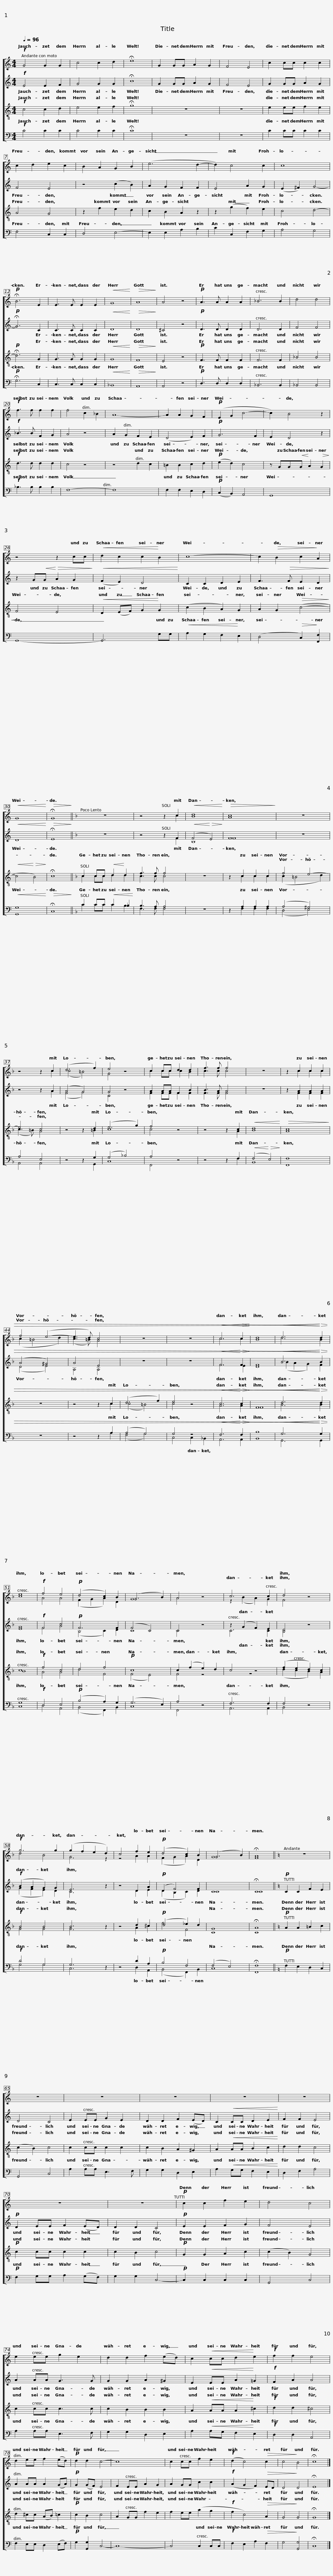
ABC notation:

X:1
%%score [ ( 1 2 ) ( 3 4 ) ( 5 6 ) ( 7 8 ) ]
L:1/8
Q:1/4=96
M:4/4
I:linebreak $
K:C
V:1 treble
V:2 treble
V:3 treble
V:4 treble
V:5 treble-8
V:6 treble-8
V:7 bass
V:8 bass
V:1
!f! G4 G2 G2 | c4 c2 d2 | !fermata!e8 | G2 GG A2 G2 | F4 E4 |$ %5
 c2 cc c2 c2 | c2 d2 e2 c2 | B2 A2 G2 B2 | (e6 d2- |$ d2) c4 c2 |$ %10
 c8 |!p! !fermata!B6 E2 | E3 E E2 E2 |!<(! G8!<)! |!>(! A8!>)! | %15
 A4 z4 |!p! A3 A A2 A2 | _B6 B2 |$ d4 d4 |!f! f3 f f2 f2 | %20
 f4 c2 _B2 | A8- | A2 A2 G2 F2 |!p! (E2 G2 c4- |$ c2) B4 z2 | %25
 z4 z2 cc |!<(! d2 c2 c2!<)! B2 | c8- |$ c2!>(! B2 c2!>)! A2 |!<(! G8!<)! | %30
!>(! !fermata!G8!>)! ||[K:F] z8 | z4 z2 c2 |!<(! d8!<)! |!>(! c8!>)! |$ %35
 z8 | z4 z2 c2 | (d6 f2) | e4 z4 | c2 cc d2 d2 | %40
 f3 f f4 | z8 |$ z2 c2 c2 c2 | f4 (e4- | e3 d) c4 | %45
 z8 | z8 |!<(! c6!>(! c2!<)!!>)! | d8 |$!<(! d6!<)!!>)!!>(! d2 | %50
 e8 |!f! f4 e4 |!p! (d4 c2) B2 | (G6 B2) | A4 z4 | %55
 c6 c2 |$ d4 z4 |!f! g6 g2 | (g2 f2 e2 d2) | c4 f2 e2 | %60
!p! (d4 c2) B2 | (G6 B2) | !fermata!A8 ||$[K:C] z8 | z8 | %65
 z8 | z8 | z8 |$ z8 | z8 | %70
 z8 |!p! c2 c2 f2 e2 | d4 c4 |$ e2 ee g2 e2 | d2 d2 f2 (ed) | %75
 c2!<(! cc d2!<)! e2 |!f! f2 f2 e4 |$ d2 ee f2 (ed) |$!p! d2 d2 c4- | c8 | %80
 c2 cc f2 e2 |!f! (d2 c4)!>(! c2 | c4!>)! B4 |$ !fermata!c8 |] %84
V:2
 x8 | x8 | x8 | x8 | x8 |$ %5
 x8 | x8 | x8 | x8 |$ x8 |$ %10
 x8 | x8 | x8 | x8 | x8 | %15
 x8 | x8 | x8 |$ x8 | x8 | %20
 x8 | x8 | x8 | x8 |$ x8 | %25
 x8 | x8 | x8 |$ x8 | x8 | %30
 x8 ||[K:F] x8 | x6 c2 | B8 | A8 |$ %35
 x8 | x6 c2 | (c4 =B4) | G4 x4 | c2 cc c2 B2 | %40
 c3 c c4 | x8 |$ x2 c2 c2 c2 | (c2 =B4 d2) | (c3 =B) A4 | %45
 x8 | x8 | c6 c2 | B8 |$ d6 B2 | %50
 c8 | A4 A4 | (F2 G2 A2) D2 | G8 | A4 x4 | %55
 z2 (B2 A2) G2 |$ F4 x4 | d4 B4 | G6 z2 | z4 A2 A2 | %60
 (F2 G2 A2) D2 | G8 | F8 ||$[K:C] x8 | x8 | %65
 x8 | x8 | x8 |$ x8 | x8 | %70
 x8 | x8 | x8 |$ x8 | x8 | %75
 x8 | x8 |$ x8 |$ x8 | x8 | %80
 x8 | x8 | x8 |$ x8 |] %84
V:3
!f! E4 E2 F2 | G4 G2 G2 | !fermata!c8 | G2 GG A2 G2 | F4 E4 |$ %5
 G2 GG A2 G2 | F4 E4 | z4 (c2 B2) | A2 G2 F2 F2 |$ E4 A2 G2 |$ %10
 (E2 ^F2) G4- |!p! !fermata!G6 C2 | C3 C C2 C2 |!<(! D8!<)! |!>(! D8!>)! | %15
 ^C4 z4 |!p! D3 D D2 D2 | D6 D2 |$ F4 F4 |!f! _B3 B F2 G2 | %20
 A4 z4 | A2 G2 F2 E2 | (D4 E2) F2 |!p! G6 F2 |$ E2 D4 z2 | %25
 z2 G!<(!G!<)!!>(! A2 G2!>)! |!<(! (F2 E2) D4!<)! | C2 C2 D2 E2 |$ F3!>(! F E2 D2!>)! |!<(! D8!<)! | %30
!>(! !fermata!E8!>)! ||[K:F] z8 | z4 z2 F2 |!<(! (F4!<)!!>(! E4)!>)! | F8 |$ %35
 z8 | z4 z2 A2 | (A4 G4) | G4 z4 | A2 AA F2 B2 | %40
 B3 A A4 | z8 |$ z2 A2 A2 A2 | (A4 ^G4) | A4 E4 | %45
 z8 | z8 |!<(! F6!<)!!>(! F2!>)! | F8 |$!<(! B6!<)!!>)!!>(! B2 | %50
 G8 |!f! F4 c4 |!p! F6 F2 | (F4 C4) | C4 z4 | %55
 z2 (G2 F2) E2 |$ D4 z4 |!f! (B2 A2 G2) G2 | E6 z2 | z4 D2 A2 | %60
!p! (D2 F4) F2 | C8 | !fermata!C8 ||$[K:C]!p! C2 C2 F2 E2 | D4 C4 | %65
 E2 EE G2 E2 | D2 D2 F2 (ED) | C2!<(! CC D2 E2!<)! |$ F2 F2 E4 |!p! D2 EE F2 (ED) | %70
 D2 D2 C4 |!p! E2 E2 F2 G2 | F4 E4 |$ A2 AA G3 G | G2 G2 A2 ^G2 | %75
 E2!<(! EE A2!<)! =G2 |!f! F2 A2 A4 |$ A2 AA A2 (GA) |$!p! G2 (GF) E4 | F2 EE A2 G2 | %80
 A2 GG c2 c2 |!f! (A2 G2 F2)!>(! ED | D4!>)! D4 |$ !fermata!E8 |] %84
V:4
 x8 | x8 | x8 | x8 | x8 |$ %5
 x8 | x8 | x8 | x8 |$ x8 |$ %10
 x8 | x8 | x8 | x8 | x8 | %15
 x8 | x8 | x8 |$ x8 | x8 | %20
 x8 | x8 | x8 | x8 |$ x8 | %25
 x8 | x8 | x8 |$ x8 | x8 | %30
 x8 ||[K:F] x8 | x6 F2 | B,8 | F8 |$ %35
 x8 | x6 A2 | (F4 G4) | C4 x4 | F2 FF F2 F2 | %40
 F3 F F4 | x8 |$ x2 F2 F2 F2 | (D4 E4) | A,4 A,4 | %45
 x8 | x8 | F6 E2 | D8 |$ (B2 A2 G2) F2 | %50
 E8 | F4 A4 | (B,4 C2) D2 | C8 | C4 x4 | %55
 C6 C2 |$ B,4 x4 | (G2 F2 E2) D2 | C6 x2 | x4 D2 E2 | %60
 (D2 B,2 C2) D2 | C8 | C8 ||$[K:C] x8 | x8 | %65
 x8 | x8 | x8 |$ x8 | x8 | %70
 x8 | x8 | x8 |$ x8 | x8 | %75
 x8 | x8 |$ x8 |$ x8 | x8 | %80
 x8 | x8 | x8 |$ x8 |] %84
V:5
!f! c4 c2 d2 | e4 e2 f2 | !fermata!g8 | z8 | z8 |$ %5
 e2 ee f2 e2 | A4 G4 | z2 f2 e2 d2 | c2 B2 A2 z2 |$ z2 (g2 f2) e2 |$ %10
 c4 d4- |!p! !fermata!d6 G2 | G3 G G2 G2 |!<(! G8!<)! |!>(! F8!>)! | %15
 E4 z4 |!p! F3 F F2 F2 | F6 F2 |$ _B4 B4 |!f! d3 d d2 d2 | %20
 c4 z4 | z4 d2 c2 | =B2 B2 c2 d2 |!p! (e2 d2) c4 |$ z GG!<(!G!<)! A2!>(! G2!>)! | %25
 F4 E4 |!<(! D2 (EF) G2!<)! G2 | (c2 B2 A2) G2 |$ A2 G2!>(! (c4-!>)! |!<(! c4!<)!!>(! B4)!>)! | %30
 !fermata!c8 ||[K:F] c2 cc!<(! d2!<)! d2 | f3 f f4 | z8 | z2 c2 c2 c2 |$ %35
 f4 e4- | e4 c4 | z4 z2 d2 | (e6 g2) | f4 z4 | %40
 z4 z2 c2 |!<(! d8!<)! |$!>(! c8!>)! | z8 | z4 z2 c2 | %45
 (d6 f2) | e4 z4 |!<(! c6!<)!!>(! c2!>)! | F8 |$!<(! d6!<)!!>)!!>(! d2 | %50
 c8 |!f! f4 c4 | d4 f4 |!p! c8 | c2 (f2 e2) d2 | %55
 c4 z4 |$ (f2 e2 d2) c2 |!f! B4 B4 | B6 z2 | z4 d2 ^c2 | %60
!p! (d4 _e2) d2 | G8 | !fermata!A8 ||$[K:C]!p! A2 A2 =B2 c2 | (c2 B2) c4 | %65
 c2 cc c2 c2 | c2 B2 A2 ^G2 | A2!<(! AA B2 c2!<)! |$ d2 d2 c4 |!p! c2 cc c2 c2 | %70
 c2 B2 c4 |!p! G2 G2 A2 c2 | (c2 B2) G4 |$ c2 cc c3 c | c2 B2 B2 B2 | %75
 A2!<(! AA A2!<)! ^c2 |!f! d2 d2 ^c4 |$ d2 ^cc (AB) =c2 |$!p! c2 B2 c4 | A2 GG f2 e2 | %80
 f2 ee (a2 g2 |!f! f2 c4)!>(! A2 | G4!>)! G4 |$ !fermata!G8 |] %84
V:6
 x8 | x8 | x8 | x8 | x8 |$ %5
 x8 | x8 | x8 | x8 |$ x8 |$ %10
 x8 | x8 | x8 | x8 | x8 | %15
 x8 | x8 | x8 |$ x8 | x8 | %20
 x8 | x8 | x8 | x8 |$ x8 | %25
 x8 | x8 | x8 |$ x8 | x8 | %30
 x8 ||[K:F] c2 cc d2 d2 | c3 c c4 | x8 | x2 c2 c2 c2 |$ %35
 (c2 =B4 d2) | (c3 =B) A4 | x6 =B2 | c8 | c4 x4 | %40
 x6 A2 | B8 |$ A8 | x8 | x6 c2 | %45
 (c4 =B4) | c4 x4 | A6 A2 | F8 |$ B6 B2 | %50
 B8 | A4 A4 | d4 F4 | (F4 E4) | F4 z4 | %55
 z8 |$ (d2 c2 B2) A2 | G4 G4 | G6 x2 | x4 A2 ^c2 | %60
 f4 F4 | C8 | C8 ||$[K:C] x8 | x8 | %65
 x8 | x8 | x8 |$ x8 | x8 | %70
 x8 | x8 | x8 |$ x8 | x8 | %75
 x8 | x8 |$ x8 |$ x8 | x8 | %80
 x8 | x8 | x8 |$ x8 |] %84
V:7
!f! C4 C2 C2 | C4 C2 C2 | !fermata!C8 | z8 | z8 |$ %5
 C2 CC C2 C2 | F,4 C,2 C,2 | D,4 E,4- | E,2 E,2 A,2 B,2 |$ C2 C,2 F,2 G,2 |$ %10
 A,4 G,4 |!p! !fermata!G,6 C,2 | C,3 C, C,2 C,2 |!<(! _B,,8!<)! |!>(! A,,8!>)! | %15
 A,,4 z4 |!p! D,3 D, D,2 D,2 | _B,,6 B,,2 |$ _B,,4 B,,4 |!f! _B,3 B, B,2 B,2 | %20
 F,8- | F,8 | F,2 F,2 E,2 D,2 |!p! (C,2 B,,2) A,,4 |$ G,,8 | %25
 G,,8- | G,,6 G,G, |!<(! A,2 G,2 F,2!<)! E,2 |$ (D,4!>(! C,2)!>)! [F,,F,]2 |!<(! [G,,G,]8!<)! | %30
!>(! !fermata!C,8!>)! ||[K:F] C2 CC!<(! C2 _B,2!<)! | B,3 A, A,4 | z8 | z2 A,2 A,2 A,2 |$ %35
 (A,4 ^G,4) | A,4 E,4 | z4 z2 G,2 | (G,4 _B,4) | A,4 z4 | %40
 z4 z2 F,2 |!<(! (F,4!<)!!>(! E,4)!>)! |$ F,8 | z8 | z4 z2 A,2 | %45
 (A,4 G,4) | G,4 z4 |!<(! F,6!<)!!>(! F,2!>)! | B,8 |$!<(! G,6!<)!!>)!!>(! G,2 | %50
 G,8 |!f! D,4 E,4 |!p! (B,4 A,2) G,2 | (G,6 E,2) | A,4 z4 | %55
 F,6 F,2 |$ F,4 z4 |!f! D4 G,4 | G,6 z2 | z4 D2 A,2 | %60
!p! B,4 F,4 | (F,4 E,4) | !fermata!F,8 ||$[K:C]!p! F,2 E,2 D,2 C,2 | G,,4 C,4 | %65
 A,2 A,A, E,3 F, | G,2 G,2 D,2 E,2 | A,2!<(! G,G, F,2 E,2!<)! |$ D,2 F,2 A,4 |!p! F,2 G,G, A,2 (G,F,) | %70
 G,2 G,2 C,4- |!p! C,2 C,2 C,2 C,2 | G,,4 C,4 |$ A,2 A,A, E,3 F, | G,2 G,2 D,2 E,2 | %75
 A,2!<(! A,G, F,2!<)! E,2 |!f! D,2 D,2 A,,4 |$ F,2 E,E, D,2 (E,F,) |$!p! G,2 [G,,G,]2 C,4- | C,8- | %80
 C,4 C,2 C,C, |!f! F,2 E,2 A,2!>(! F,2 | G,4!>)! [G,,G,]4 |$ !fermata!C,8 |] %84
V:8
 x8 | x8 | x8 | x8 | x8 |$ %5
 x8 | x8 | x8 | x8 |$ x8 |$ %10
 x8 | x8 | x8 | x8 | x8 | %15
 x8 | x8 | x8 |$ x8 | x8 | %20
 x8 | x8 | x8 | x8 |$ x8 | %25
 x8 | x8 | x8 |$ x8 | x8 | %30
 x8 ||[K:F] C2 CC C2 B,2 | F,3 F, F,4 | x8 | x2 F,2 F,2 F,2 |$ %35
 (D,4 E,4) | A,,4 A,,4 | x6 G,,2 | C,8 | F,,4 x4 | %40
 x6 F,2 | B,,8 |$ F,,8 | x8 | x6 A,2 | %45
 (F,4 G,4) | C,4 C,2 _B,,2 | A,,6 A,,2 | B,,8 |$ G,,6 G,,2 | %50
 C,8 | D,4 A,,4 | (B,,4 F,,2) B,,2 | C,8 | F,,4 x4 | %55
 A,,6 A,,2 |$ B,,4 x4 | G,4 G,4 | C,6 x2 | x4 D,2 A,,2 | %60
 (B,,4 F,,2) B,,2 | C,8 | F,,8 ||$[K:C] x8 | x8 | %65
 x8 | x8 | x8 |$ x8 | x8 | %70
 x8 | x8 | x8 |$ x8 | x8 | %75
 x8 | x8 |$ x8 |$ x8 | x8 | %80
 x8 | x8 | x8 |$ x8 |] %84
